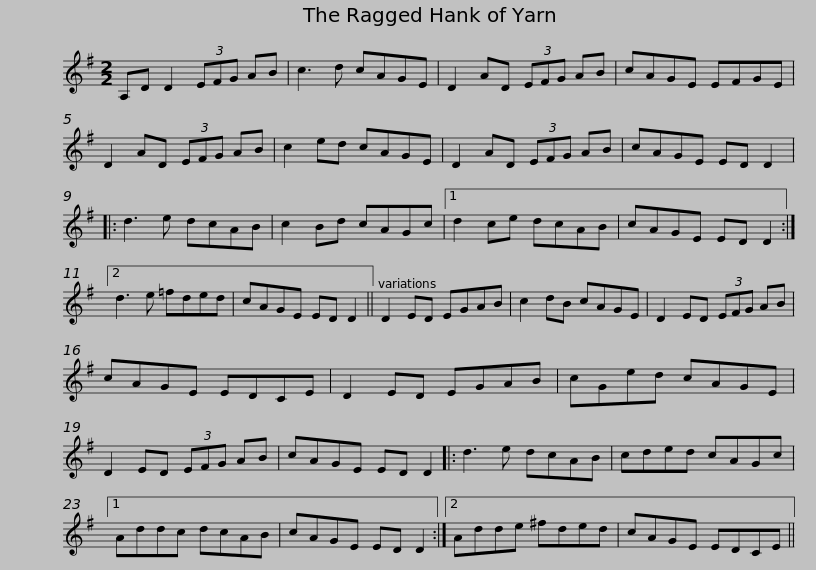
X:1
L:1/8
M:2/2
I:linebreak $
K:G
V:1 treble
V:1
 A,D D2 (3EFG AB | c3 d cAGE | D2 AD (3EFG AB | cAGE EFGE | D2 AD (3EFG AB | %5
 c2 ed cAGE |$ D2 AD (3EFG AB | cAGE ED D2 |: d3 e dcAB | c2 Bd cAGc |1 %10
 d2 ce dcAB | cAGE ED D2 :|2$ d3 e =fded | cAGE ED D2 || D2 ED EGAB | %15
 c2 dB cAGE | D2 ED (3EFG AB | cAGE EDCE |$ D2 ED EGAB | cGed cAGE | %20
 D2 ED (3EFG AB | cAGE ED D2 |: d3 e dcAB | cded cAGc |1$ Addc dcAB | %25
 cAGE ED D2 :|2 Adde ^fded | cAGE EDCE || %28
